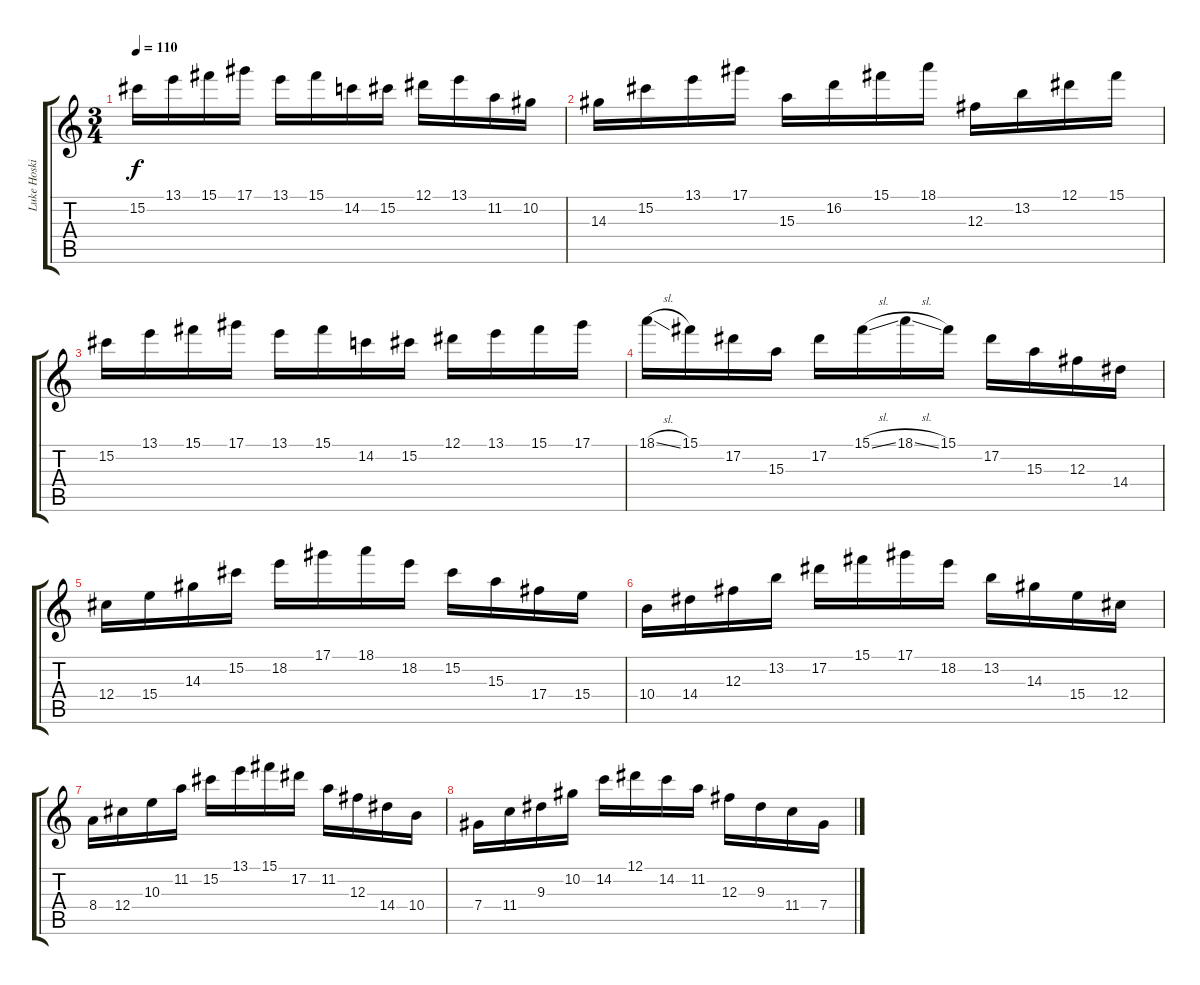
\track ("Luke Hoskin" "Luke Hoski") {instrument overdrivenguitar}
\staff {score tabs}
\tuning (Eb4 Bb3 Gb3 Db3 Ab2 Eb2) {hide}
\ts (3 4)
\tempo 110
\clef g2
\ks c
15.2.16{dy f} 13.1.16 15.1.16 17.1.16 13.1.16 15.1.16 14.2.16 15.2.16 12.1.16 13.1.16 11.2.16 10.2.16 |
14.3.16 15.2.16 13.1.16 17.1.16 15.3.16 16.2.16 15.1.16 18.1.16 12.3.16 13.2.16 12.1.16 15.1.16 |
15.2.16 13.1.16 15.1.16 17.1.16 13.1.16 15.1.16 14.2.16 15.2.16 12.1.16 13.1.16 15.1.16 17.1.16 |
18.1{sl}.16 15.1.16 17.2.16 15.3.16 17.2.16 15.1{sl}.16 18.1{sl}.16 15.1.16 17.2.16 15.3.16 12.3.16 14.4.16 |
12.4.16 15.4.16 14.3.16 15.2.16 18.2.16 17.1.16 18.1.16 18.2.16 15.2.16 15.3.16 17.4.16 15.4.16 |
10.4.16 14.4.16 12.3.16 13.2.16 17.2.16 15.1.16 17.1.16 18.2.16 13.2.16 14.3.16 15.4.16 12.4.16 |
8.4.16 12.4.16 10.3.16 11.2.16 15.2.16 13.1.16 15.1.16 17.2.16 11.2.16 12.3.16 14.4.16 10.4.16 |
7.4.16 11.4.16 9.3.16 10.2.16 14.2.16 12.1.16 14.2.16 11.2.16 12.3.16 9.3.16 11.4.16 7.4.16
